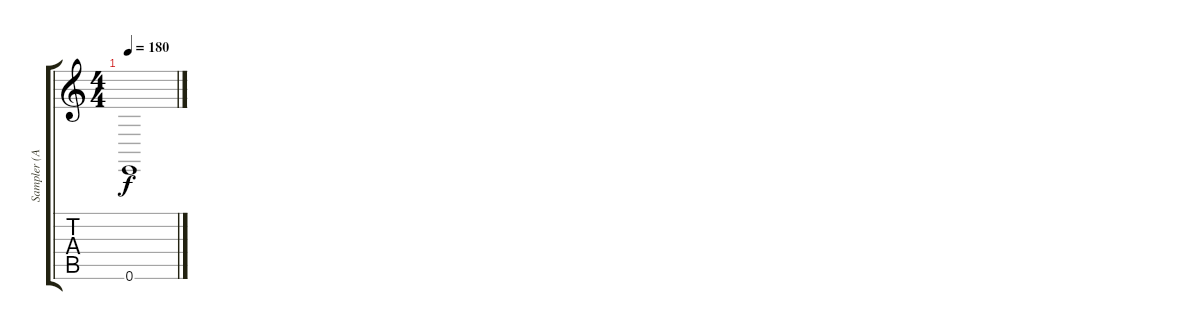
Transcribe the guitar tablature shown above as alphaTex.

\track ("Sampler (Alesis A6 Andromedia)" "Sampler (A") {instrument tremolostrings}
\staff {score tabs}
\tuning (E4 B3 G3 D3 A2 E2) {hide}
\ts (4 4)
\tempo 180
\clef g2
\ks c
0.6{t}.1{dy f}
